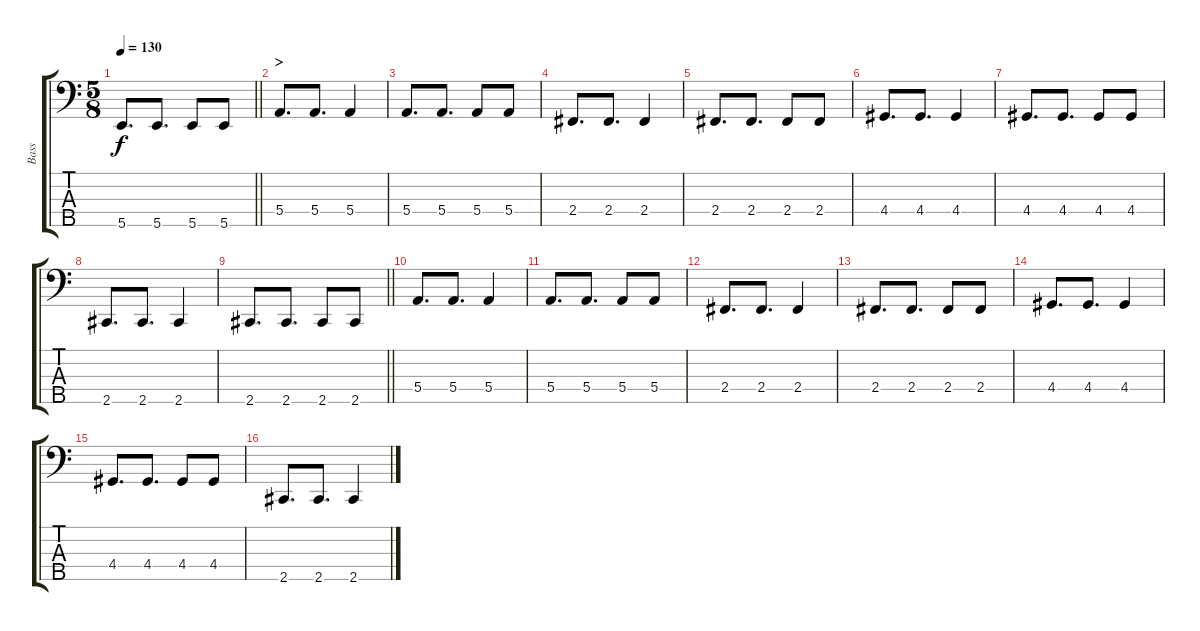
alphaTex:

\track ("Bass" "Bass") {instrument electricbassfinger}
\staff {score tabs}
\tuning (G2 D2 A1 E1 B0) {hide}
\ts (5 8)
\tempo 130
\clef f4
\barLineRight lightlight
\ks c
5.5.8{d dy f} 5.5.8{d} 5.5.8 5.5.8 |
\section ("" ">")
5.4.8{d} 5.4.8{d} 5.4.4 |
5.4.8{d} 5.4.8{d} 5.4.8 5.4.8 |
2.4.8{d} 2.4.8{d} 2.4.4 |
2.4.8{d} 2.4.8{d} 2.4.8 2.4.8 |
4.4.8{d} 4.4.8{d} 4.4.4 |
4.4.8{d} 4.4.8{d} 4.4.8 4.4.8 |
2.5.8{d} 2.5.8{d} 2.5.4 |
\barLineRight lightlight
2.5.8{d} 2.5.8{d} 2.5.8 2.5.8 |
5.4.8{d} 5.4.8{d} 5.4.4 |
5.4.8{d} 5.4.8{d} 5.4.8 5.4.8 |
2.4.8{d} 2.4.8{d} 2.4.4 |
2.4.8{d} 2.4.8{d} 2.4.8 2.4.8 |
4.4.8{d} 4.4.8{d} 4.4.4 |
4.4.8{d} 4.4.8{d} 4.4.8 4.4.8 |
2.5.8{d} 2.5.8{d} 2.5.4
